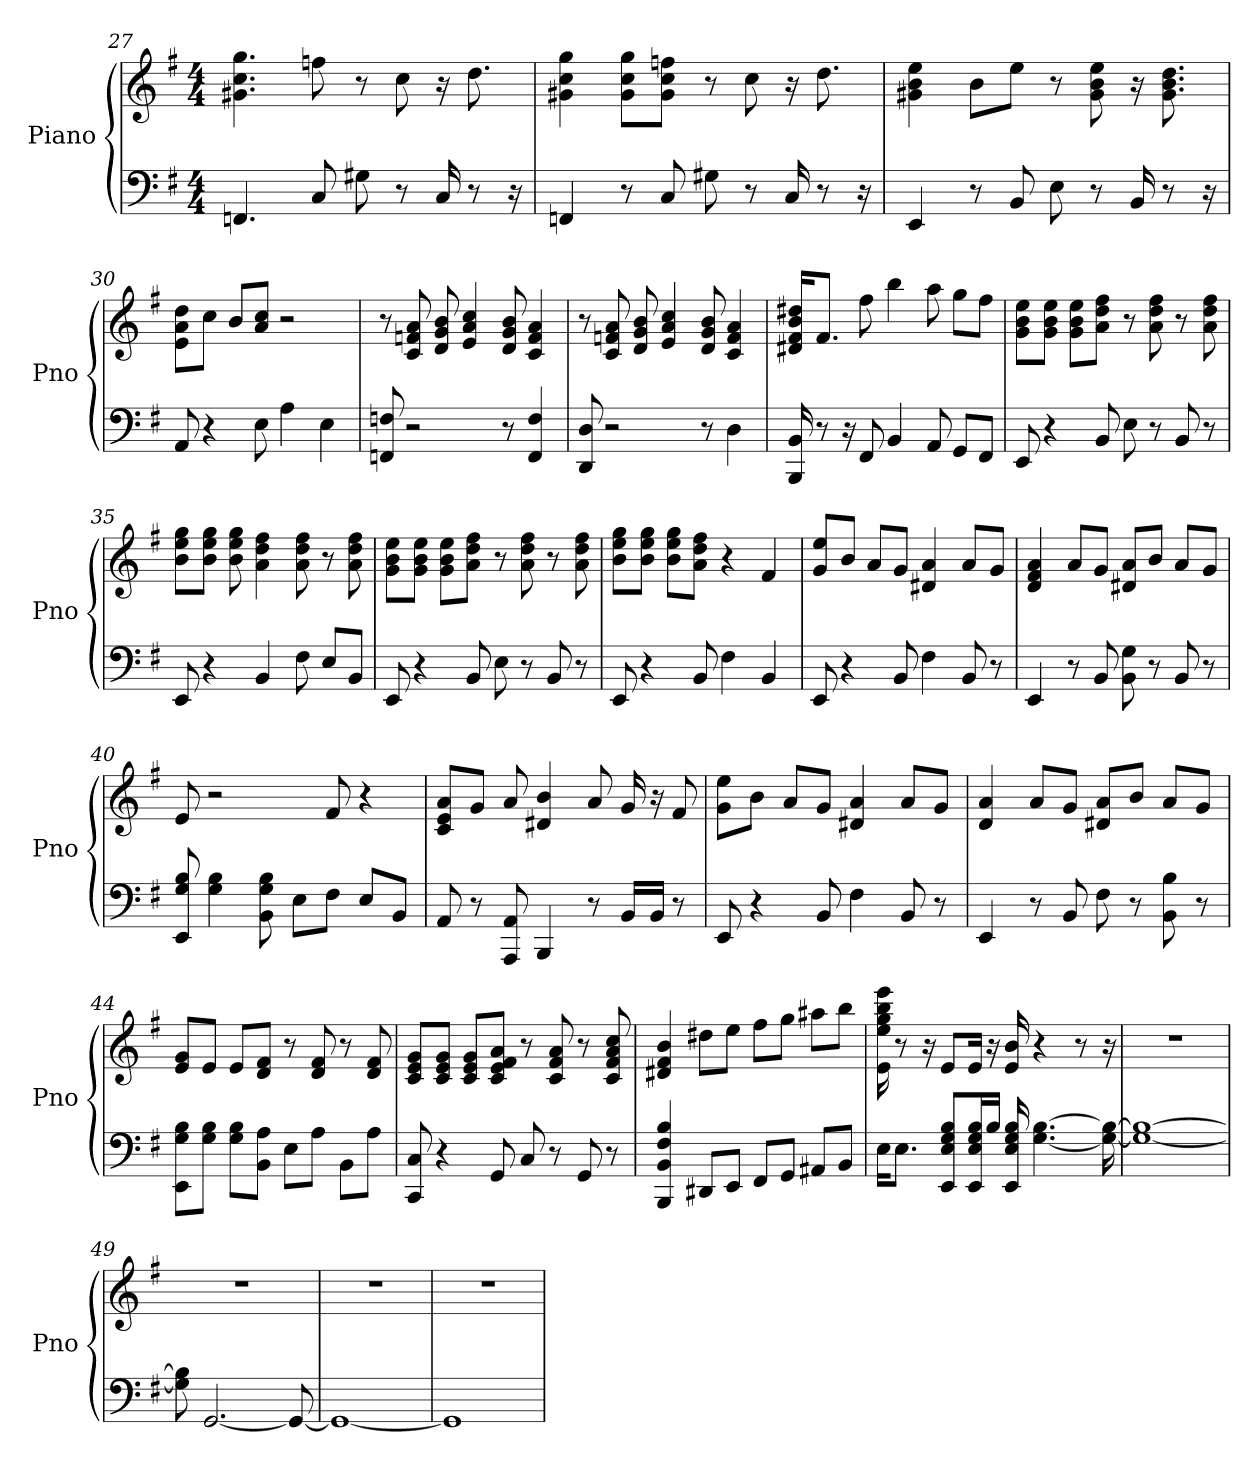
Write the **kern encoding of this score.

**kern	**kern
*part1	*part1
*staff2	*staff1
*I"Piano	*
*I'Pno	*
*clefF4	*clefG2
*k[f#]	*k[f#]
*G:	*G:
*M4/4	*M4/4
=27	=27
4.FF	4.g# 4.gg 4.cc
8C	8ff
8G#	8r
8r	8cc
16C	16r
8r	8.dd
16r	.
=28	=28
4FF	4gg 4g# 4cc
8r	8gg\ 8g#\ 8cc\L
8C	8ff\ 8cc\ 8g#\J
8G#	8r
8r	8cc
16C	16r
8r	8.dd
16r	.
=29	=29
4EE	4b 4ee 4g#
8r	8b\L
8BB	8ee\J
8E	8r
8r	8ee 8g# 8b
16BB	16r
8r	8.g# 8.dd 8.b
16r	.
=30	=30
8AA	8dd\ 8a\ 8e\L
4r	8cc\J
.	8b/L
8E	8cc/ 8a/J
4A	2r
4E	.
=31	=31
8FF 8F	8r
2r	8c 8a 8f
.	8d 8g 8b
.	4a 4cc 4e
8r	8g 8d 8b
4FF 4F	4a 4f 4c
=32	=32
8D 8DD	8r
2r	8f 8a 8c
.	8b 8d 8g
.	4e 4cc 4a
8r	8b 8d 8g
4D	4a 4c 4f
=33	=33
16BBB 16BB	16b/ 16dd#/ 16d#/ 16f#/KL
8r	8.f#/J
16r	.
8FF#	8ff#
4BB	4bb
8AA	8aa
8GG/L	8gg\L
8FF#/J	8ff#\J
=34	=34
8EE	8b\ 8ee\ 8g\L
4r	8ee\ 8g\ 8b\J
.	8ee\ 8g\ 8b\L
8BB	8ff#\ 8a\ 8dd\J
8E	8r
8r	8dd 8a 8ff#
8BB	8r
8r	8ff# 8a 8dd
=35	=35
8EE	8gg\ 8ee\ 8b\L
4r	8gg\ 8b\ 8ee\J
.	8b 8ee 8gg
4BB	4dd 4ff# 4a
8F#	8ff# 8dd 8a
8E/L	8r
8BB/J	8dd 8a 8ff#
=36	=36
8EE	8g\ 8b\ 8ee\L
4r	8g\ 8b\ 8ee\J
.	8g\ 8b\ 8ee\L
8BB	8a\ 8ff#\ 8dd\J
8E	8r
8r	8a 8ff# 8dd
8BB	8r
8r	8a 8ff# 8dd
=37	=37
8EE	8gg\ 8b\ 8ee\L
4r	8gg\ 8b\ 8ee\J
.	8ee\ 8b\ 8gg\L
8BB	8dd\ 8a\ 8ff#\J
4F#	4r
4BB	4f#
=38	=38
8EE	8g/ 8ee/L
4r	8b/J
.	8a/L
8BB	8g/J
4F#	4a 4d#
8BB	8a/L
8r	8g/J
=39	=39
4EE	4a 4f# 4d
8r	8a/L
8BB	8g/J
8G 8BB	8a/ 8d#/L
8r	8b/J
8BB	8a/L
8r	8g/J
=40	=40
8G 8EE 8B	8e
4G 4B	2r
8G 8B 8BB	.
8E\L	.
8F#\J	8f#
8E/L	4r
8BB/J	.
=41	=41
8AA	8e/ 8a/ 8c/L
8r	8g/J
8AA 8AAA	8a
4BBB	4b 4d#
8r	8a
16BB/LL	16g
16BB/JJ	16r
8r	8f#
=42	=42
8EE	8ee\ 8g\L
4r	8b\J
.	8a/L
8BB	8g/J
4F#	4d# 4a
8BB	8a/L
8r	8g/J
=43	=43
4EE	4d 4a
8r	8a/L
8BB	8g/J
8F#	8d#/ 8a/L
8r	8b/J
8B 8BB	8a/L
8r	8g/J
=44	=44
8B\ 8G\ 8EE\L	8g/ 8e/L
8B\ 8G\J	8e/J
8B\ 8G\L	8e/L
8A\ 8BB\J	8f#/ 8d/J
8E\L	8r
8A\J	8f# 8d
8BB\L	8r
8A\J	8f# 8d
=45	=45
8CC 8C	8e/ 8g/ 8c/L
4r	8e/ 8g/ 8c/J
.	8c/ 8g/ 8e/L
8GG	8f#/ 8a/ 8c/ 8e/J
8C	8r
8r	8f# 8a 8c
8GG	8r
8r	8c 8cc 8a 8f#
=46	=46
4BBB 4F# 4BB 4B	4b 4d# 4f#
8DD#/L	8dd#\L
8EE/J	8ee\J
8FF#/L	8ff#\L
8GG/J	8gg\J
8AA#/L	8aa#\L
8BB/J	8bb\J
=47	=47
16E\KL	16e 16eee 16bb 16ee 16gg
8.E\J	8r
.	16r
8EE/ 8E/ 8B/ 8G/L	8e/L
16EE/ 16E/ 16B/ 16G/L	16e/Jk
16B/JJ	16r
16EE 16E 16B 16G	16e 16b
[4.G [4.B	4r
.	8r
16G_ 16B_	16r
=48	=48
1G_ 1B_	1r
=49	=49
8G] 8B]	1r
[2.GG	.
8GG_	.
=50	=50
1GG_	1r
=51	=51
1GG]	1r
=	=
*-	*-
